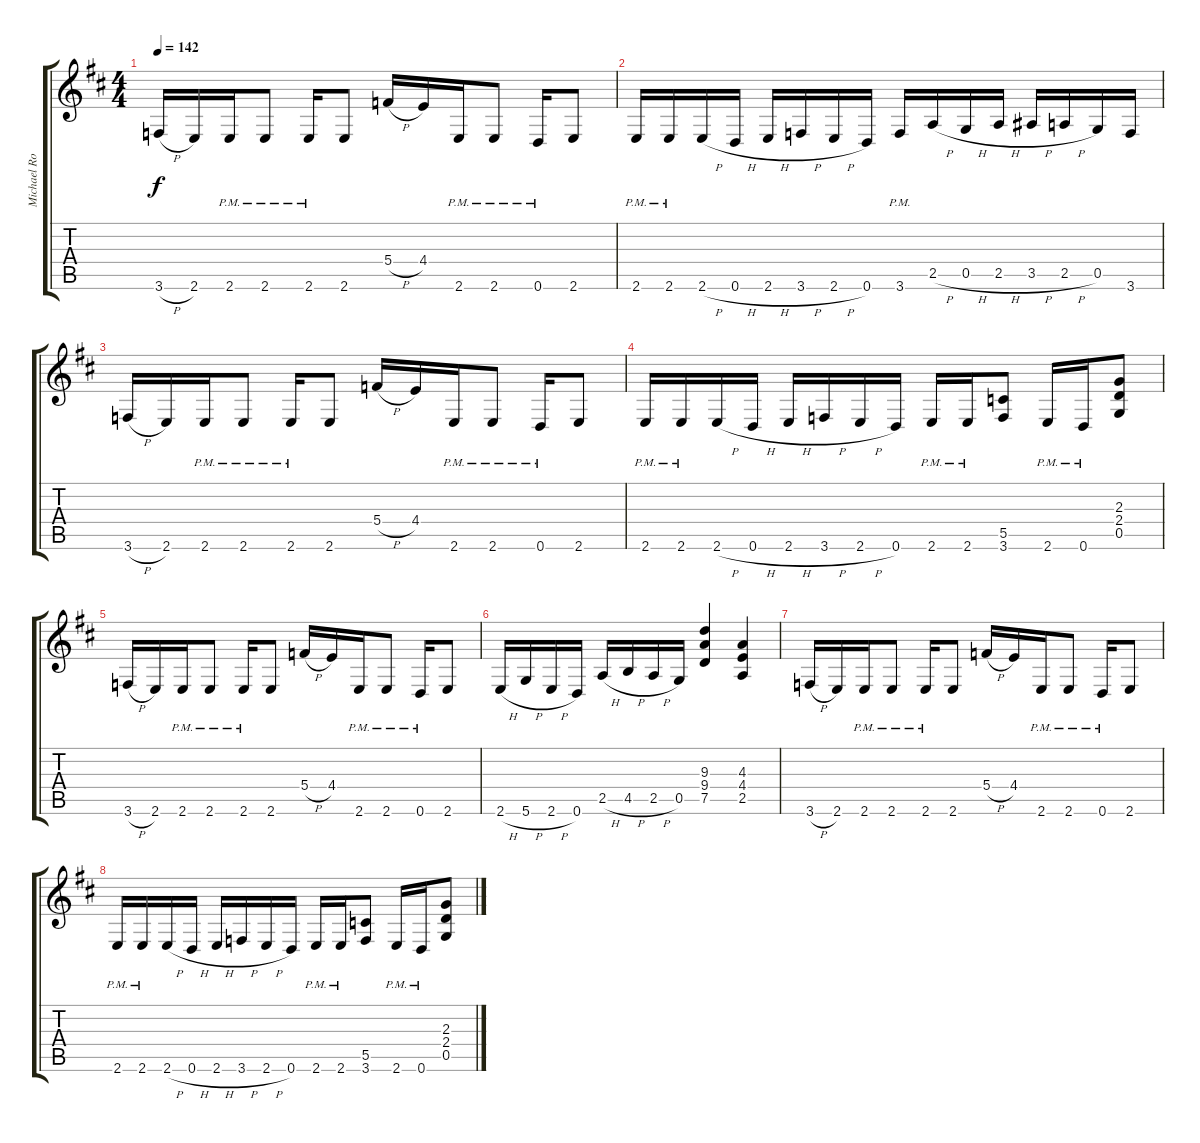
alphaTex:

\track ("Michael Romeo (guitar)" "Michael Ro") {instrument distortionguitar}
\staff {score tabs}
\tuning (D4 A3 F3 C3 G2 D2) {hide}
\ts (4 4)
\tempo 142
\clef g2
\ks bminor
3.6{h}.16{dy f} 2.6.16 2.6{pm}.16 2.6{pm}.8 2.6{pm}.16 2.6.8 5.4{h}.16 4.4.16 2.6{pm}.16 2.6{pm}.8 0.6{pm}.16 2.6.8 |
2.6{pm}.16 2.6{pm}.16 2.6{h}.16 0.6{h}.16 2.6{h}.16 3.6{h}.16 2.6{h}.16 0.6.16 3.6{pm}.16 2.5{h}.16 0.5{h}.16 2.5{h}.16 3.5{h}.16 2.5{h}.16 0.5.16 3.6.16 |
3.6{h}.16 2.6.16 2.6{pm}.16 2.6{pm}.8 2.6{pm}.16 2.6.8 5.4{h}.16 4.4.16 2.6{pm}.16 2.6{pm}.8 0.6{pm}.16 2.6.8 |
2.6{pm}.16 2.6{pm}.16 2.6{h}.16 0.6{h}.16 2.6{h}.16 3.6{h}.16 2.6{h}.16 0.6.16 2.6{pm}.16 2.6{pm}.16 (5.5 3.6).8 2.6{pm}.16 0.6{pm}.16 (2.3 2.4 0.5).8 |
3.6{h}.16 2.6.16 2.6{pm}.16 2.6{pm}.8 2.6{pm}.16 2.6.8 5.4{h}.16 4.4.16 2.6{pm}.16 2.6{pm}.8 0.6{pm}.16 2.6.8 |
2.6{h}.16 5.6{h}.16 2.6{h}.16 0.6.16 2.5{h}.16 4.5{h}.16 2.5{h}.16 0.5.16 (9.3 9.4 7.5).4 (4.3 4.4 2.5).4 |
3.6{h}.16 2.6.16 2.6{pm}.16 2.6{pm}.8 2.6{pm}.16 2.6.8 5.4{h}.16 4.4.16 2.6{pm}.16 2.6{pm}.8 0.6{pm}.16 2.6.8 |
2.6{pm}.16 2.6{pm}.16 2.6{h}.16 0.6{h}.16 2.6{h}.16 3.6{h}.16 2.6{h}.16 0.6.16 2.6{pm}.16 2.6{pm}.16 (5.5 3.6).8 2.6{pm}.16 0.6{pm}.16 (2.3 2.4 0.5).8
